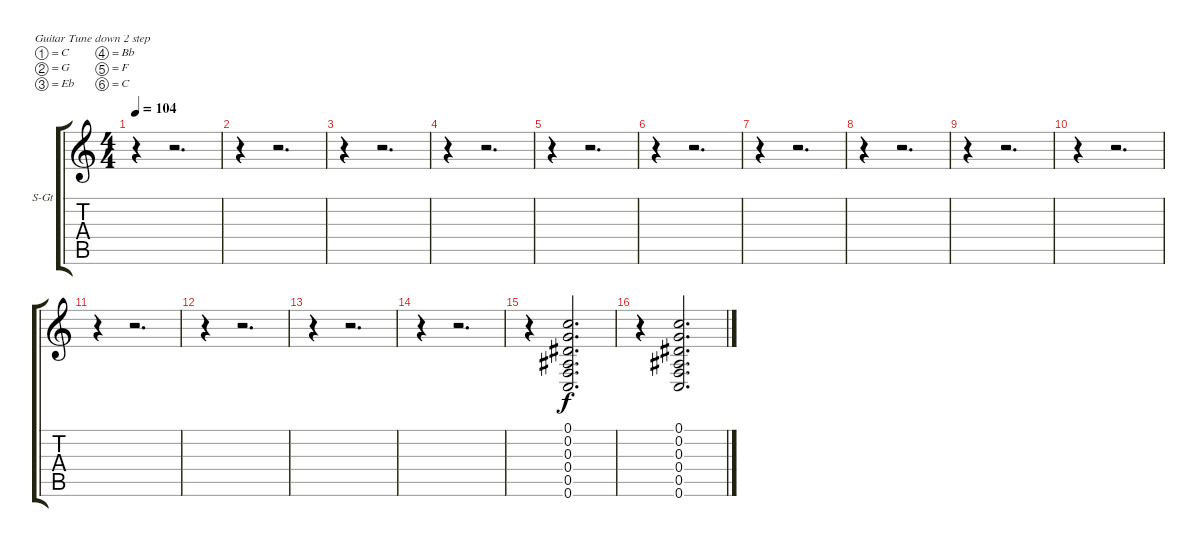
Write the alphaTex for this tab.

\bracketExtendMode groupsimilarinstruments
\firstSystemTrackNameOrientation horizontal
\otherSystemsTrackNameOrientation horizontal
\track ("Gunshot" "S-Gt") {instrument gunshot}
\staff {score tabs}
\tuning (C4 G3 Eb3 Bb2 F2 C2)
\displaytranspose 12
\ts (4 4)
\tempo 104
\clef g2
\ks c
r.4{dy f} r.2{d} |
r.4 r.2{d} |
r.4 r.2{d} |
r.4 r.2{d} |
r.4 r.2{d} |
r.4 r.2{d} |
r.4 r.2{d} |
r.4 r.2{d} |
r.4 r.2{d} |
r.4 r.2{d} |
r.4 r.2{d} |
r.4 r.2{d} |
r.4 r.2{d} |
r.4 r.2{d} |
r.4 (0.1 0.2 0.3 0.4 0.5 0.6).2{d} |
r.4 (0.1 0.2 0.3 0.4 0.5 0.6).2{d}
